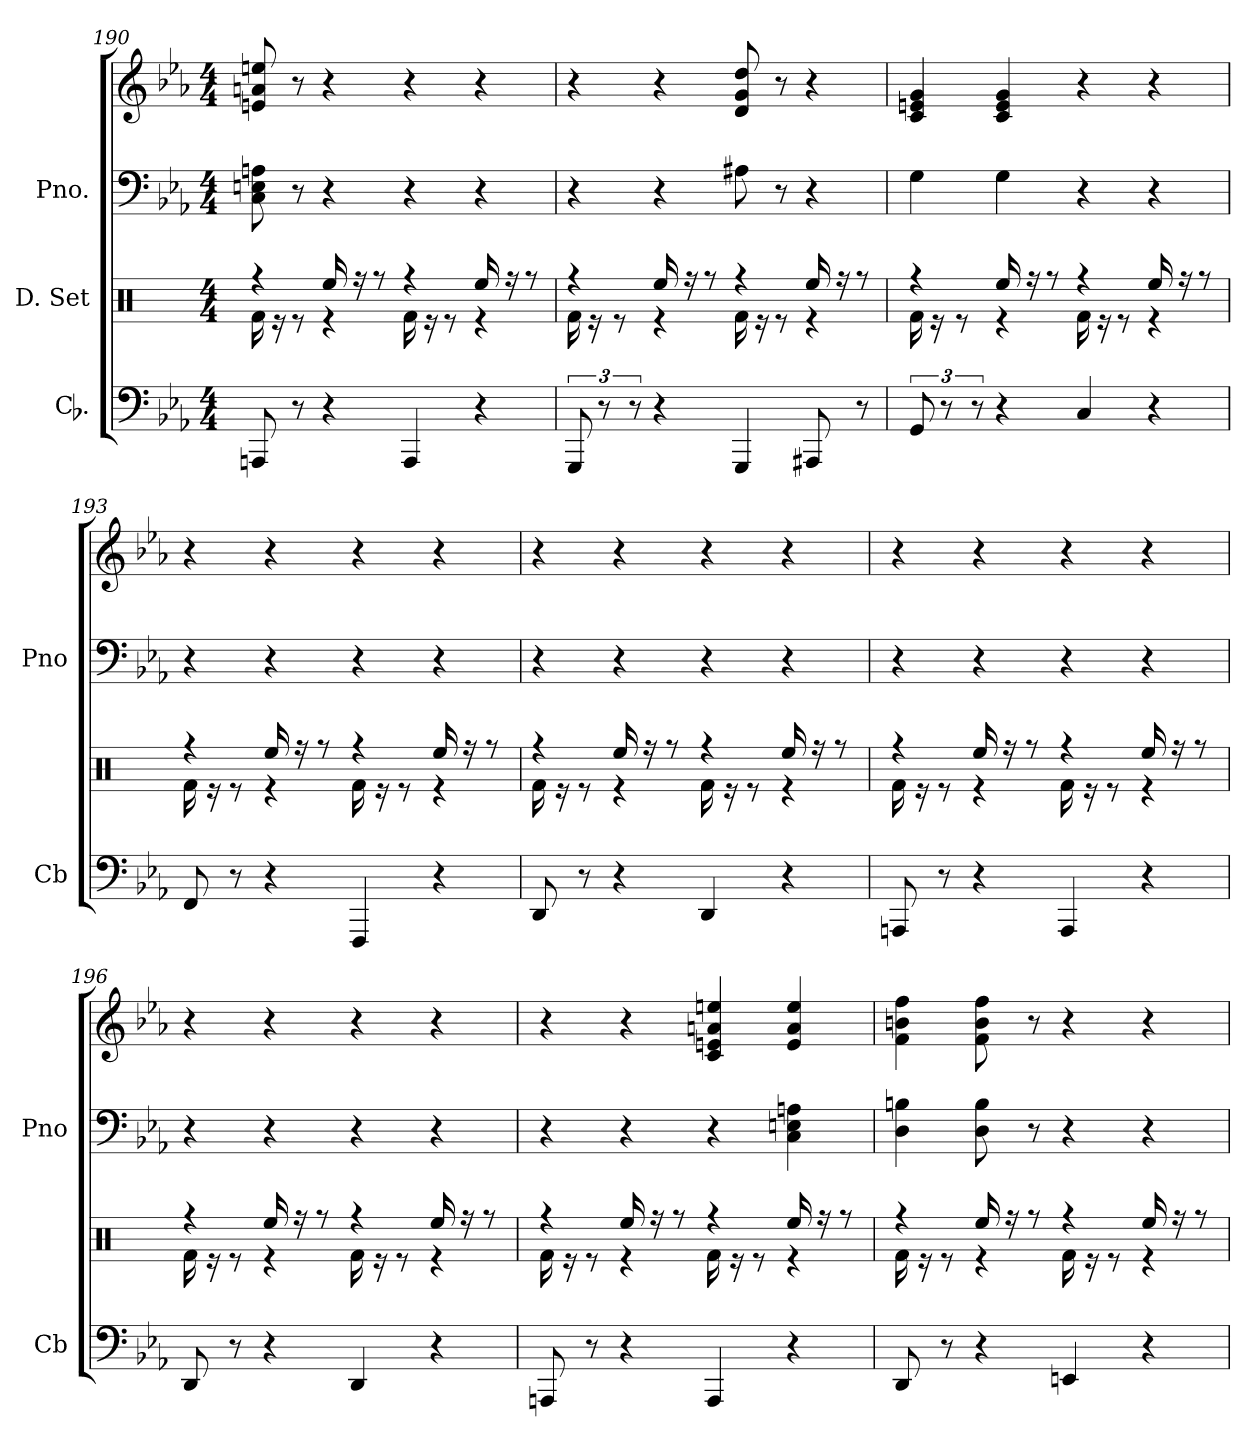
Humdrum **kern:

**kern	**kern	**kern	**kern
*part3	*part2	*part1	*part1
*staff4	*staff3	*staff2	*staff1
*I"Cb.	*I"D. Set	*I"Pno.	*
*I'Cb	*	*I'Pno	*
*clefF4	*clefX	*clefF4	*clefG2
*k[b-e-a-]	*k[]	*k[b-e-a-]	*k[b-e-a-]
*M4/4	*M4/4	*M4/4	*M4/4
=190	=190	=190	=190
*	*^	*	*
8AAAn	16Rf\	4rff	8C 8En 8An	8en 8an 8een
.	16re	.	.	.
8r	8re	.	8r	8r
4r	4re	16Ree/	4r	4r
.	.	16rff	.	.
.	.	8rff	.	.
4AAA	16Rf\	4rff	4r	4r
.	16re	.	.	.
.	8re	.	.	.
4r	4re	16Ree/	4r	4r
.	.	16rff	.	.
.	.	8rff	.	.
=191	=191	=191	=191	=191
12GGG	16Rf\	4rff	4r	4r
.	16re	.	.	.
12r	.	.	.	.
.	8re	.	.	.
12r	.	.	.	.
4r	4re	16Ree/	4r	4r
.	.	16rff	.	.
.	.	8rff	.	.
4GGG	16Rf\	4rff	8A#X	8d 8g 8dd
.	16re	.	.	.
.	8re	.	8r	8r
8AAA#X	4re	16Ree/	4r	4r
.	.	16rff	.	.
8r	.	8rff	.	.
=192	=192	=192	=192	=192
12GG	16Rf\	4rff	4G	4c 4en 4g
.	16re	.	.	.
12r	.	.	.	.
.	8re	.	.	.
12r	.	.	.	.
4r	4re	16Ree/	4G	4c 4e 4g
.	.	16rff	.	.
.	.	8rff	.	.
4C	16Rf\	4rff	4r	4r
.	16re	.	.	.
.	8re	.	.	.
4r	4re	16Ree/	4r	4r
.	.	16rff	.	.
.	.	8rff	.	.
=193	=193	=193	=193	=193
8FF	16Rf\	4rff	4r	4r
.	16re	.	.	.
8r	8re	.	.	.
4r	4re	16Ree/	4r	4r
.	.	16rff	.	.
.	.	8rff	.	.
4FFF	16Rf\	4rff	4r	4r
.	16re	.	.	.
.	8re	.	.	.
4r	4re	16Ree/	4r	4r
.	.	16rff	.	.
.	.	8rff	.	.
=194	=194	=194	=194	=194
8DD	16Rf\	4rff	4r	4r
.	16re	.	.	.
8r	8re	.	.	.
4r	4re	16Ree/	4r	4r
.	.	16rff	.	.
.	.	8rff	.	.
4DD	16Rf\	4rff	4r	4r
.	16re	.	.	.
.	8re	.	.	.
4r	4re	16Ree/	4r	4r
.	.	16rff	.	.
.	.	8rff	.	.
=195	=195	=195	=195	=195
8AAAn	16Rf\	4rff	4r	4r
.	16re	.	.	.
8r	8re	.	.	.
4r	4re	16Ree/	4r	4r
.	.	16rff	.	.
.	.	8rff	.	.
4AAA	16Rf\	4rff	4r	4r
.	16re	.	.	.
.	8re	.	.	.
4r	4re	16Ree/	4r	4r
.	.	16rff	.	.
.	.	8rff	.	.
=196	=196	=196	=196	=196
8DD	16Rf\	4rff	4r	4r
.	16re	.	.	.
8r	8re	.	.	.
4r	4re	16Ree/	4r	4r
.	.	16rff	.	.
.	.	8rff	.	.
4DD	16Rf\	4rff	4r	4r
.	16re	.	.	.
.	8re	.	.	.
4r	4re	16Ree/	4r	4r
.	.	16rff	.	.
.	.	8rff	.	.
=197	=197	=197	=197	=197
8AAAn	16Rf\	4rff	4r	4r
.	16re	.	.	.
8r	8re	.	.	.
4r	4re	16Ree/	4r	4r
.	.	16rff	.	.
.	.	8rff	.	.
4AAA	16Rf\	4rff	4r	4c 4en 4an 4een
.	16re	.	.	.
.	8re	.	.	.
4r	4re	16Ree/	4C 4En 4An	4e 4a 4ee
.	.	16rff	.	.
.	.	8rff	.	.
=198	=198	=198	=198	=198
8DD	16Rf\	4rff	4D 4Bn	4f 4bn 4ff
.	16re	.	.	.
8r	8re	.	.	.
4r	4re	16Ree/	8D 8B	8f 8b 8ff
.	.	16rff	.	.
.	.	8rff	8r	8r
4EEn	16Rf\	4rff	4r	4r
.	16re	.	.	.
.	8re	.	.	.
4r	4re	16Ree/	4r	4r
.	.	16rff	.	.
.	.	8rff	.	.
*	*v	*v	*	*
=	=	=	=
*-	*-	*-	*-
